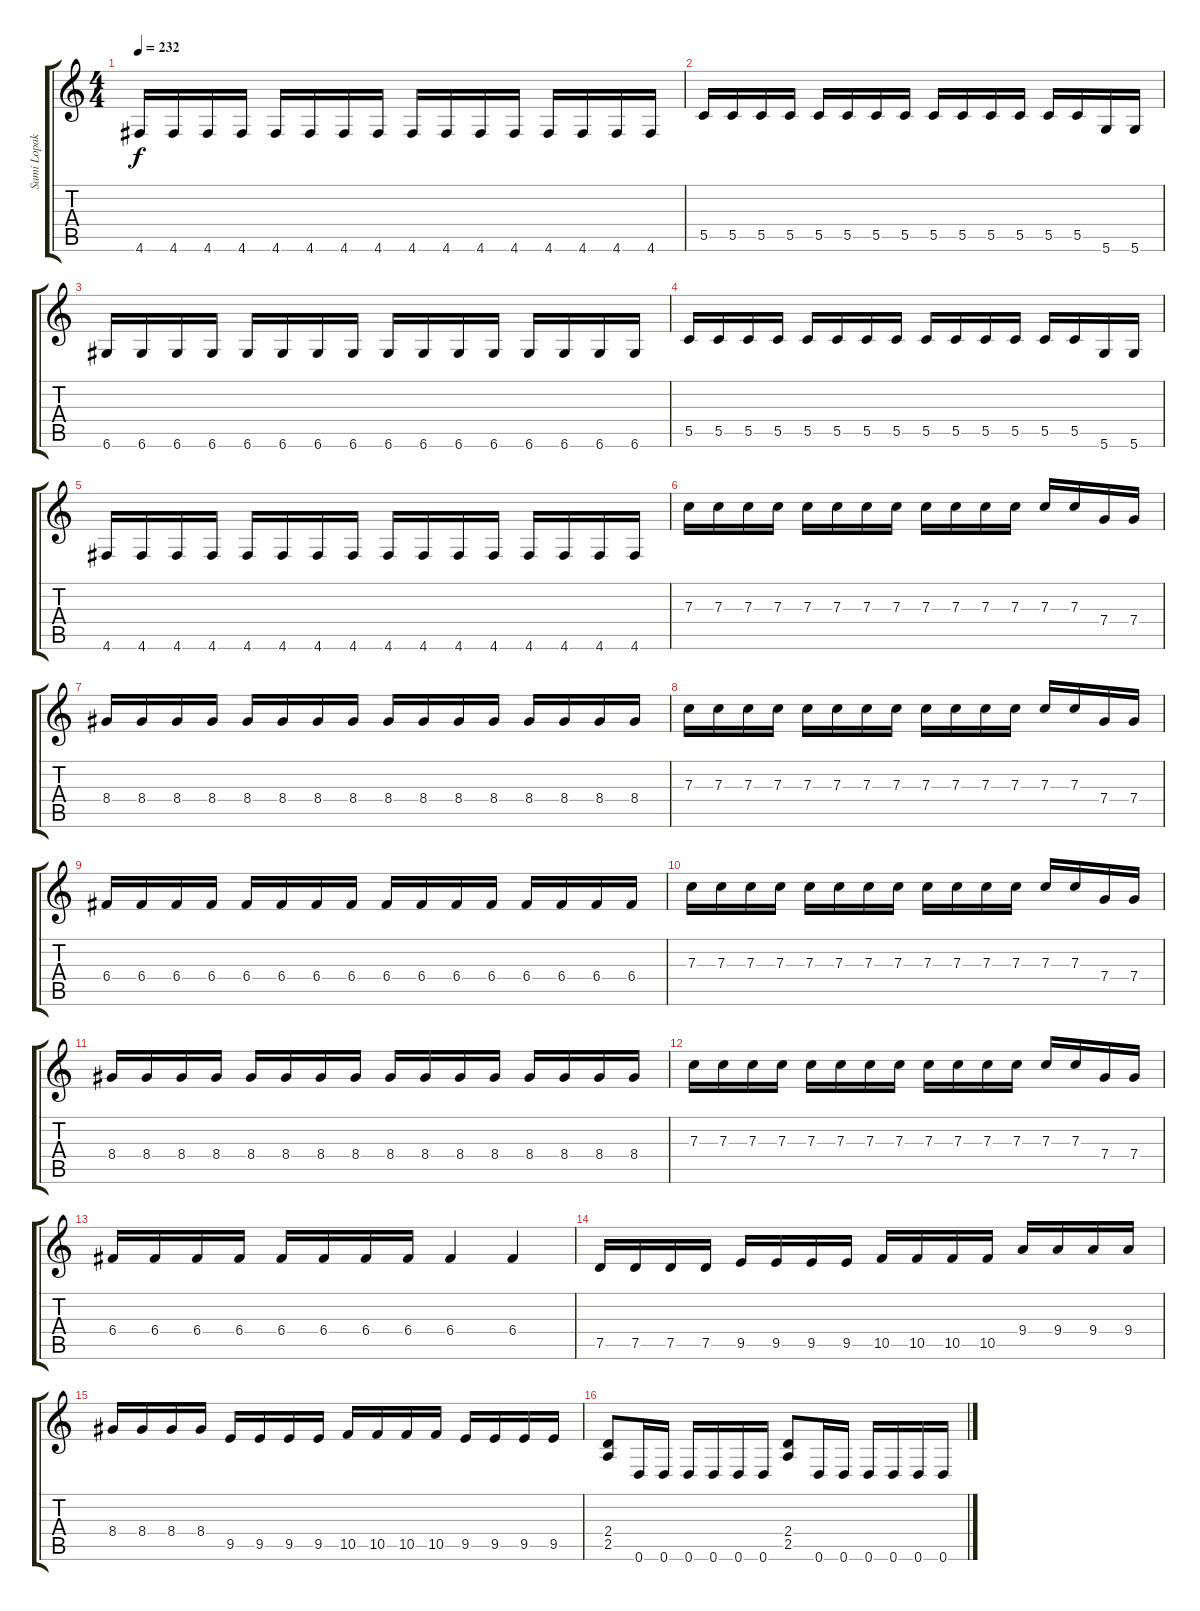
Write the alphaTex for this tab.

\track ("Sami Lopakka" "Sami Lopak") {instrument distortionguitar}
\staff {score tabs}
\tuning (D4 A3 F3 C3 G2 D2) {hide}
\ts (4 4)
\tempo 232
\clef g2
\ks c
4.6.16{dy f} 4.6.16 4.6.16 4.6.16 4.6.16 4.6.16 4.6.16 4.6.16 4.6.16 4.6.16 4.6.16 4.6.16 4.6.16 4.6.16 4.6.16 4.6.16 |
5.5.16 5.5.16 5.5.16 5.5.16 5.5.16 5.5.16 5.5.16 5.5.16 5.5.16 5.5.16 5.5.16 5.5.16 5.5.16 5.5.16 5.6.16 5.6.16 |
6.6.16 6.6.16 6.6.16 6.6.16 6.6.16 6.6.16 6.6.16 6.6.16 6.6.16 6.6.16 6.6.16 6.6.16 6.6.16 6.6.16 6.6.16 6.6.16 |
5.5.16 5.5.16 5.5.16 5.5.16 5.5.16 5.5.16 5.5.16 5.5.16 5.5.16 5.5.16 5.5.16 5.5.16 5.5.16 5.5.16 5.6.16 5.6.16 |
4.6.16 4.6.16 4.6.16 4.6.16 4.6.16 4.6.16 4.6.16 4.6.16 4.6.16 4.6.16 4.6.16 4.6.16 4.6.16 4.6.16 4.6.16 4.6.16 |
7.3.16 7.3.16 7.3.16 7.3.16 7.3.16 7.3.16 7.3.16 7.3.16 7.3.16 7.3.16 7.3.16 7.3.16 7.3.16 7.3.16 7.4.16 7.4.16 |
8.4.16 8.4.16 8.4.16 8.4.16 8.4.16 8.4.16 8.4.16 8.4.16 8.4.16 8.4.16 8.4.16 8.4.16 8.4.16 8.4.16 8.4.16 8.4.16 |
7.3.16 7.3.16 7.3.16 7.3.16 7.3.16 7.3.16 7.3.16 7.3.16 7.3.16 7.3.16 7.3.16 7.3.16 7.3.16 7.3.16 7.4.16 7.4.16 |
6.4.16 6.4.16 6.4.16 6.4.16 6.4.16 6.4.16 6.4.16 6.4.16 6.4.16 6.4.16 6.4.16 6.4.16 6.4.16 6.4.16 6.4.16 6.4.16 |
7.3.16 7.3.16 7.3.16 7.3.16 7.3.16 7.3.16 7.3.16 7.3.16 7.3.16 7.3.16 7.3.16 7.3.16 7.3.16 7.3.16 7.4.16 7.4.16 |
8.4.16 8.4.16 8.4.16 8.4.16 8.4.16 8.4.16 8.4.16 8.4.16 8.4.16 8.4.16 8.4.16 8.4.16 8.4.16 8.4.16 8.4.16 8.4.16 |
7.3.16 7.3.16 7.3.16 7.3.16 7.3.16 7.3.16 7.3.16 7.3.16 7.3.16 7.3.16 7.3.16 7.3.16 7.3.16 7.3.16 7.4.16 7.4.16 |
6.4.16 6.4.16 6.4.16 6.4.16 6.4.16 6.4.16 6.4.16 6.4.16 6.4.4 6.4.4 |
7.5.16 7.5.16 7.5.16 7.5.16 9.5.16 9.5.16 9.5.16 9.5.16 10.5.16 10.5.16 10.5.16 10.5.16 9.4.16 9.4.16 9.4.16 9.4.16 |
8.4.16 8.4.16 8.4.16 8.4.16 9.5.16 9.5.16 9.5.16 9.5.16 10.5.16 10.5.16 10.5.16 10.5.16 9.5.16 9.5.16 9.5.16 9.5.16 |
(2.4 2.5).8 0.6.16 0.6.16 0.6.16 0.6.16 0.6.16 0.6.16 (2.4 2.5).8 0.6.16 0.6.16 0.6.16 0.6.16 0.6.16 0.6.16
